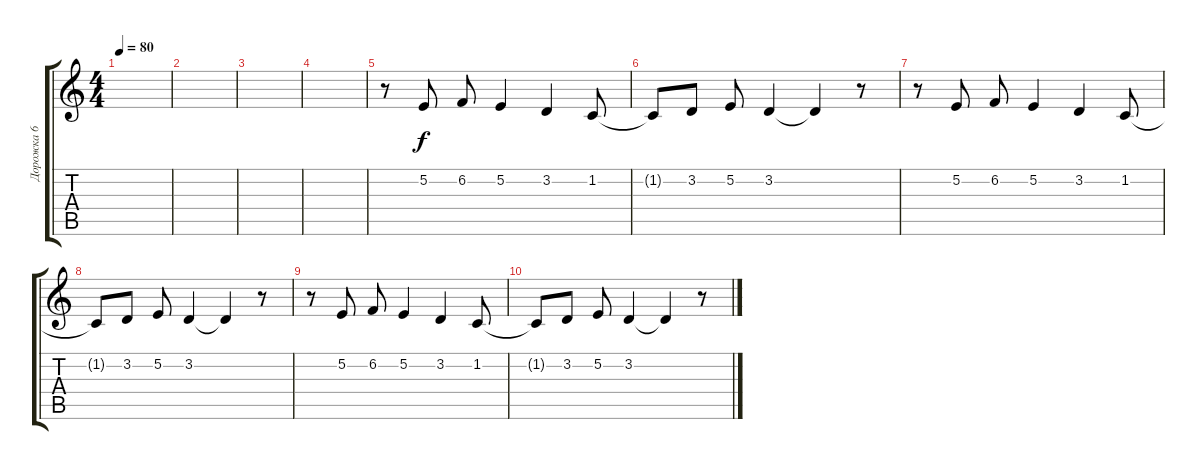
\track ("Дорожка 6" "Дорожка 6") {instrument stringensemble1}
\staff {score tabs}
\tuning (E4 B3 G3 D3 A2 E2) {hide}
\ts (4 4)
\tempo 80
\clef g2
\ks c
|
|
|
|
r.8 5.2.8 6.2.8 5.2.4 3.2.4 1.2.8 |
1.2{t}.8 3.2.8 5.2.8 3.2.4 3.2{t}.4 r.8 |
r.8 5.2.8 6.2.8 5.2.4 3.2.4 1.2.8 |
1.2{t}.8 3.2.8 5.2.8 3.2.4 3.2{t}.4 r.8 |
r.8 5.2.8 6.2.8 5.2.4 3.2.4 1.2.8 |
1.2{t}.8 3.2.8 5.2.8 3.2.4 3.2{t}.4 r.8
